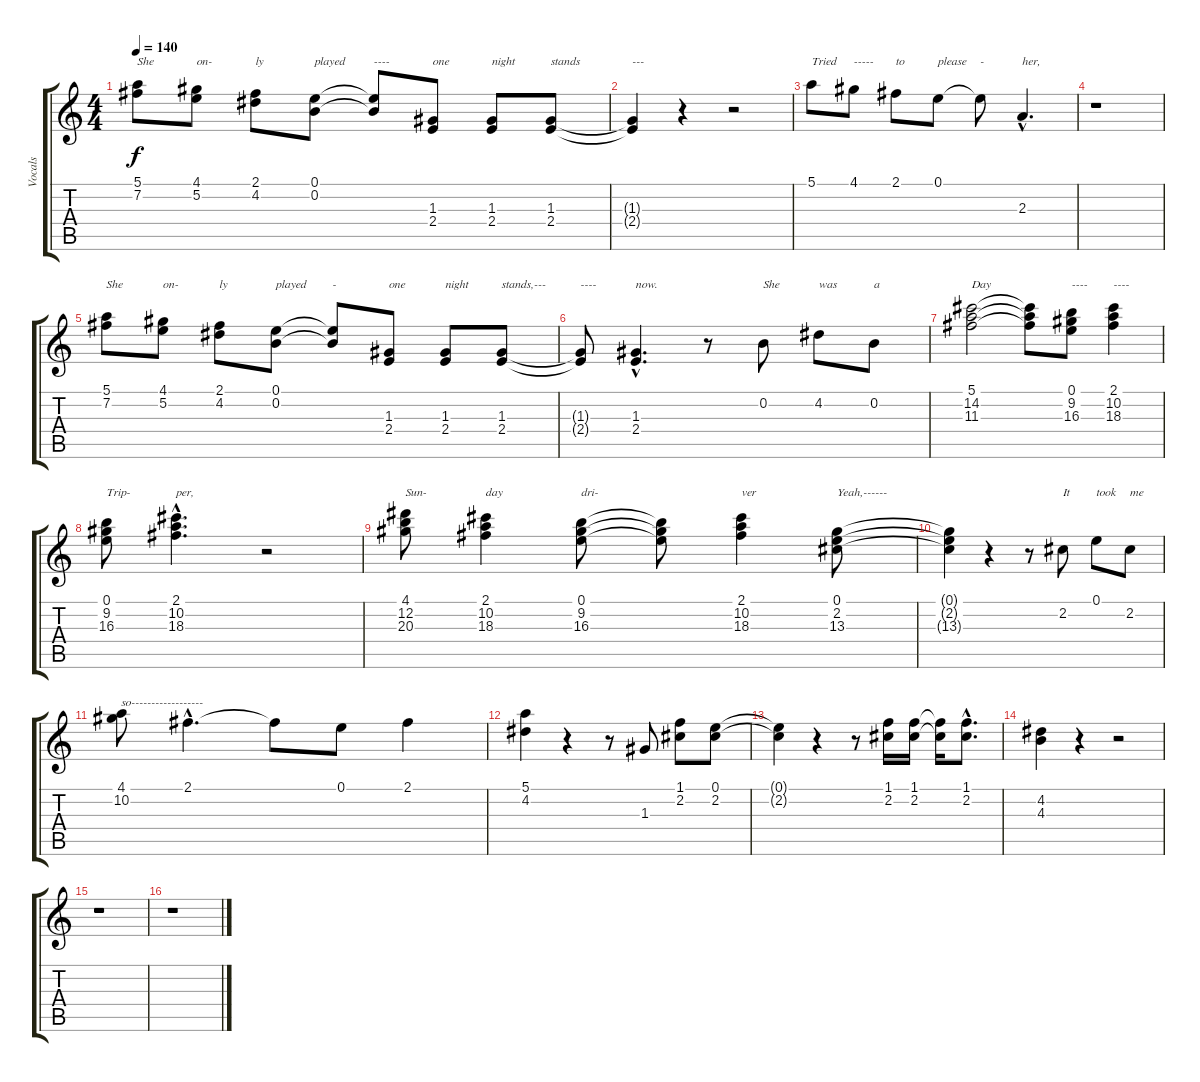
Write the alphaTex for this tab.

\track ("Vocals" "Vocals") {instrument electricguitarclean}
\staff {score tabs}
\tuning (E4 B3 G3 D3 A2 E2) {hide}
\ts (4 4)
\tempo 140
\clef g2
\ks c
(5.1 7.2).8{txt "She" dy f} (4.1 5.2).8{txt "on-"} (2.1 4.2).8{txt "ly"} (0.1 0.2).8{txt "played"} (0.1{t} 0.2{t}).8{txt "----"} (1.3 2.4).8{txt "one"} (1.3 2.4).8{txt "night"} (1.3 2.4).8{txt "stands"} |
(1.3{t} 2.4{t}).4{txt "---"} r.4 r.2 |
5.1.8{txt "Tried"} 4.1.8{txt "-----"} 2.1.8{txt "to"} 0.1.8{txt "please"} 0.1{t}.8{txt "-"} 2.3{hac}.4{d txt "her,"} |
r.1 |
(5.1 7.2).8{txt "She"} (4.1 5.2).8{txt "on-"} (2.1 4.2).8{txt "ly"} (0.1 0.2).8{txt "played"} (0.1{t} 0.2{t}).8{txt "-"} (1.3 2.4).8{txt "one"} (1.3 2.4).8{txt "night"} (1.3 2.4).8{txt "stands,---"} |
(1.3{t} 2.4{t}).8{txt "----"} (1.3{hac} 2.4{hac}).4{d txt "now."} r.8 0.2.8{txt "She"} 4.2.8{txt "was"} 0.2.8{txt "a"} |
(5.1 14.2 11.3).2{txt "Day"} (5.1{t} 14.2{t} 11.3{t}).8 (0.1 9.2 16.3).8{txt "----"} (2.1 10.2 18.3).4{txt "----"} |
(0.1 9.2 16.3).8{txt "Trip-"} (2.1{hac} 10.2{hac} 18.3{hac}).4{d txt "per,"} r.2 |
(4.1 12.2 20.3).8{txt "Sun-"} (2.1 10.2 18.3).4{txt "day"} (0.1 9.2 16.3).8{txt "dri-"} (0.1{t} 9.2{t} 16.3{t}).8 (2.1 10.2 18.3).4{txt "ver"} (0.1 2.2 13.3).8{txt "Yeah,------"} |
(0.1{t} 2.2{t} 13.3{t}).4 r.4 r.8 2.2.8{txt "It"} 0.1.8{txt "took"} 2.2.8{txt "me"} |
(4.1 10.2).8{txt "so------------------"} 2.1{hac}.4{d} 2.1{t}.8 0.1.8 2.1.4 |
(5.1 4.2).4 r.4 r.8 1.3.8 (1.1 2.2).8 (0.1 2.2).8 |
(0.1{t} 2.2{t}).4 r.4 r.8 (1.1 2.2).16 (1.1 2.2).16 (1.1{t} 2.2{t}).16 (1.1{hac} 2.2{hac}).8{d} |
(4.2 4.3).4 r.4 r.2 |
r.1 |
r.1
